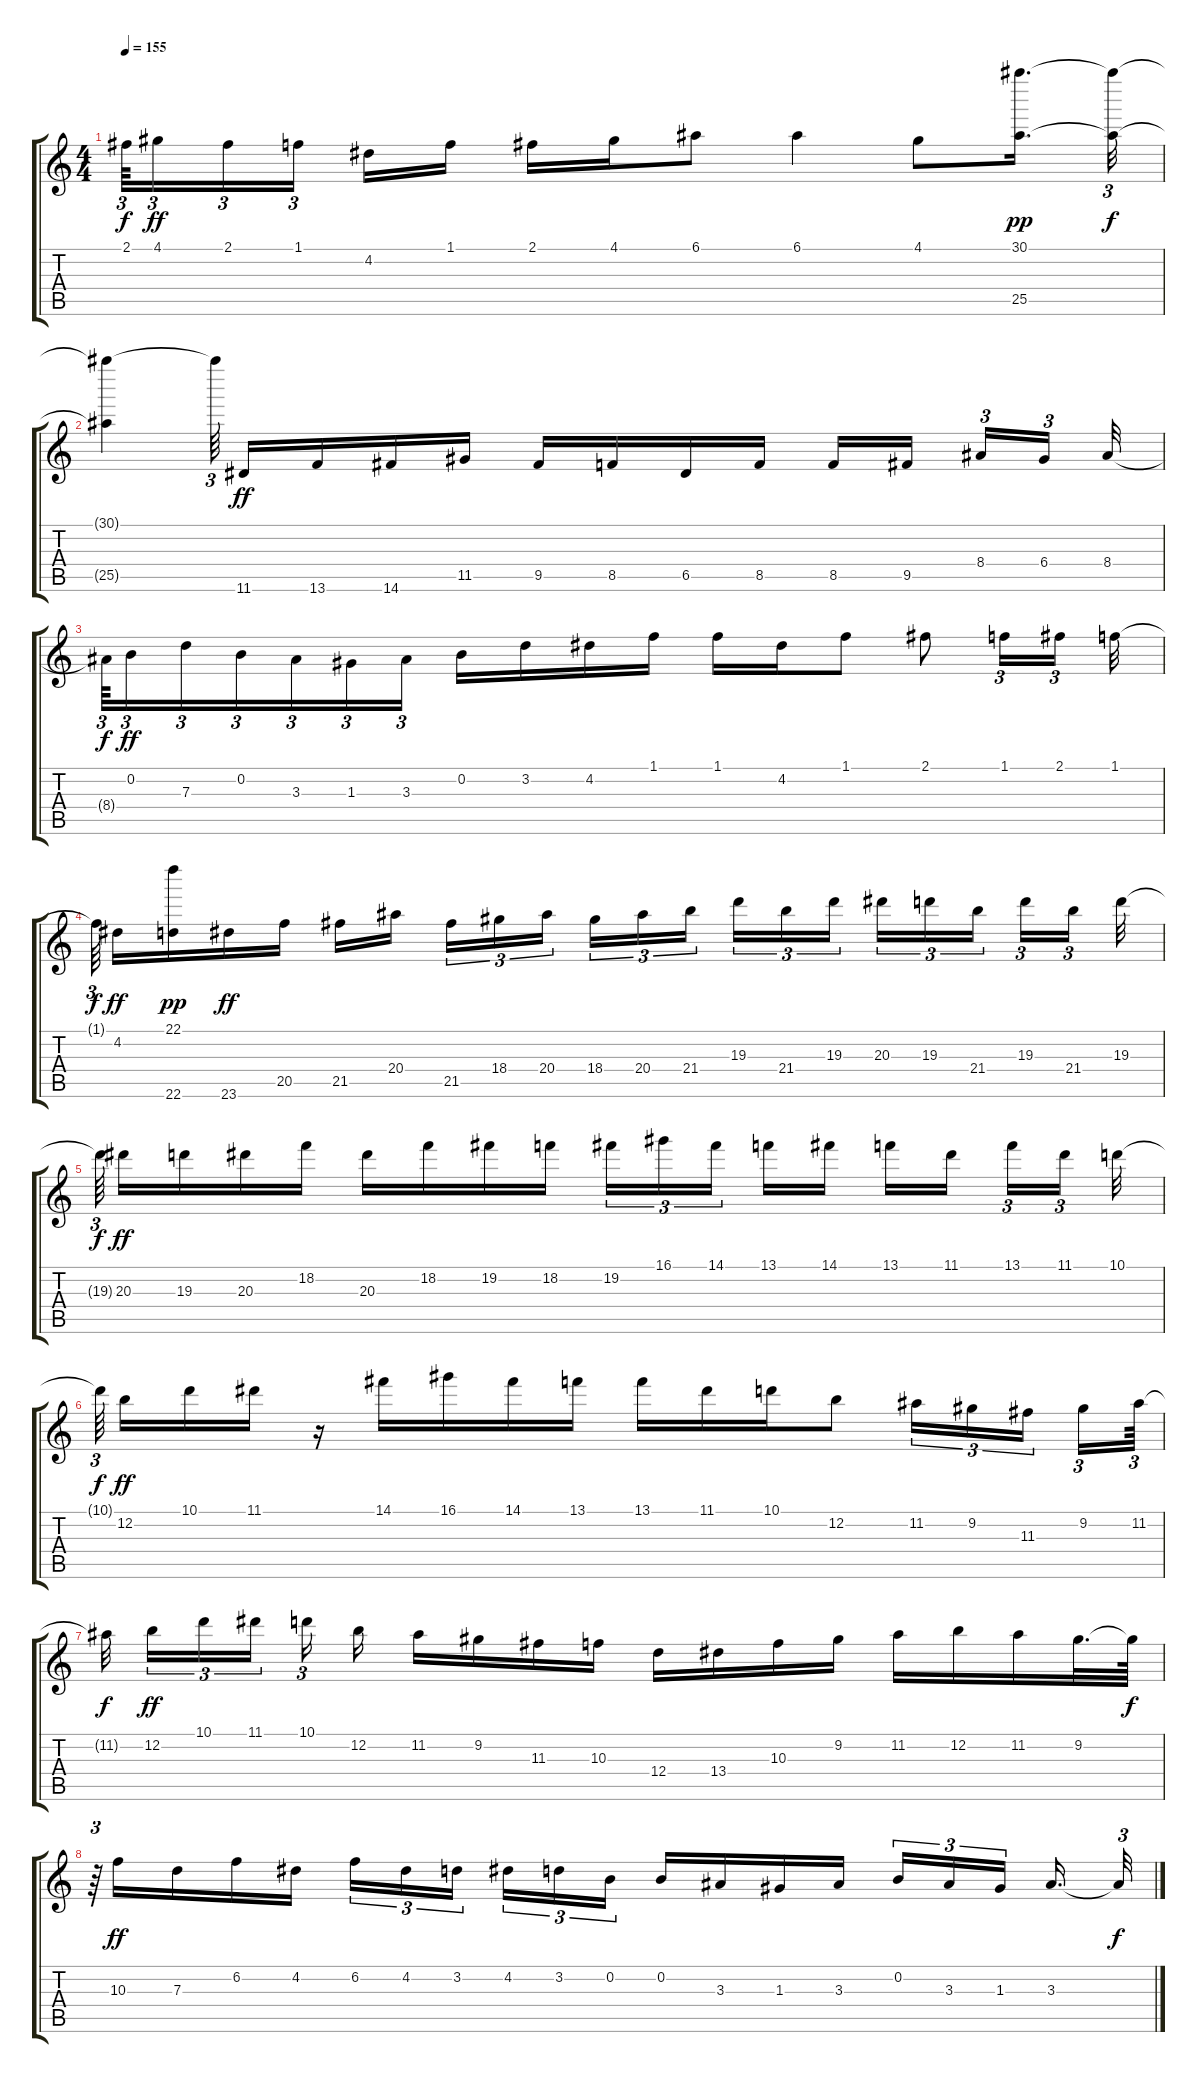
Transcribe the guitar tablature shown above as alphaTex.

\track "" {instrument distortionguitar}
\staff {score tabs}
\tuning (E4 B3 G3 D3 A2 E2) {hide}
\ts (4 4)
\tempo 155
\clef g2
\ks c
2.1{t}.64{tu (3 2) dy f} 4.1.16{tu (3 2) dy ff} 2.1.16{tu (3 2)} 1.1.16{tu (3 2) beam splitsecondary} 4.2.16 1.1.16 2.1.16 4.1.16 6.1.8 6.1.4 4.1.8 (30.1 25.5).16{d dy pp} (30.1{t} 25.5{t}).32{tu (3 2) dy f} |
(30.1{t} 25.5{t}).4 30.1{t}.64{tu (3 2) beam splitsecondary} 11.6.16{dy ff} 13.6.16 14.6.16 11.5.16 9.5.16 8.5.16 6.5.16 8.5.16 8.5.16 9.5.16{beam splitsecondary} 8.4.16{tu (3 2)} 6.4.16{tu (3 2) beam splitsecondary} 8.4.32 |
8.4{t}.64{tu (3 2) dy f} 0.2.16{tu (3 2) dy ff} 7.3.16{tu (3 2)} 0.2.16{tu (3 2)} 3.3.16{tu (3 2)} 1.3.16{tu (3 2)} 3.3.16{tu (3 2)} 0.2.16 3.2.16 4.2.16 1.1.16 1.1.16 4.2.16 1.1.8 2.1.8 1.1.16{tu (3 2)} 2.1.16{tu (3 2) beam splitsecondary} 1.1.32 |
1.1{t}.64{tu (3 2) dy f beam splitsecondary} 4.2.16{dy ff} (22.1 22.6).16{dy pp} 23.6.16{dy ff} 20.5.16 21.5.16 20.4.16{beam splitsecondary} 21.5.16{tu (3 2)} 18.4.16{tu (3 2)} 20.4.16{tu (3 2)} 18.4.16{tu (3 2)} 20.4.16{tu (3 2)} 21.4.16{tu (3 2) beam splitsecondary} 19.3.16{tu (3 2)} 21.4.16{tu (3 2)} 19.3.16{tu (3 2)} 20.3.16{tu (3 2)} 19.3.16{tu (3 2)} 21.4.16{tu (3 2) beam splitsecondary} 19.3.16{tu (3 2)} 21.4.16{tu (3 2) beam splitsecondary} 19.3.32 |
19.3{t}.64{tu (3 2) dy f beam splitsecondary} 20.3.16{dy ff} 19.3.16 20.3.16 18.2.16 20.3.16 18.2.16 19.2.16 18.2.16 19.2.16{tu (3 2)} 16.1.16{tu (3 2)} 14.1.16{tu (3 2) beam splitsecondary} 13.1.16 14.1.16 13.1.16 11.1.16{beam splitsecondary} 13.1.16{tu (3 2)} 11.1.16{tu (3 2) beam splitsecondary} 10.1.32 |
10.1{t}.64{tu (3 2) dy f beam splitsecondary} 12.2.16{dy ff} 10.1.16 11.1.16 r.16 14.1.16 16.1.16 14.1.16 13.1.16 13.1.16 11.1.16 10.1.16 12.2.8 11.2.16{tu (3 2)} 9.2.16{tu (3 2)} 11.3.16{tu (3 2) beam splitsecondary} 9.2.16{tu (3 2)} 11.2.64{tu (3 2)} |
11.2{t}.32{dy f beam splitsecondary} 12.2.16{tu (3 2) dy ff} 10.1.16{tu (3 2)} 11.1.16{tu (3 2) beam splitsecondary} 10.1.16{tu (3 2)} 12.2.16 11.2.16 9.2.16 11.3.16 10.3.16 12.4.16 13.4.16 10.3.16 9.2.16 11.2.16 12.2.16 11.2.16 9.2.32{d} 9.2{t}.64{dy f} |
r.64{tu (3 2)} 10.3.16{dy ff} 7.3.16 6.2.16 4.2.16 6.2.16{tu (3 2)} 4.2.16{tu (3 2)} 3.2.16{tu (3 2) beam splitsecondary} 4.2.16{tu (3 2)} 3.2.16{tu (3 2)} 0.2.16{tu (3 2)} 0.2.16 3.3.16 1.3.16 3.3.16 0.2.16{tu (3 2)} 3.3.16{tu (3 2)} 1.3.16{tu (3 2) beam splitsecondary} 3.3.16{d} 3.3{t}.32{tu (3 2) dy f}
